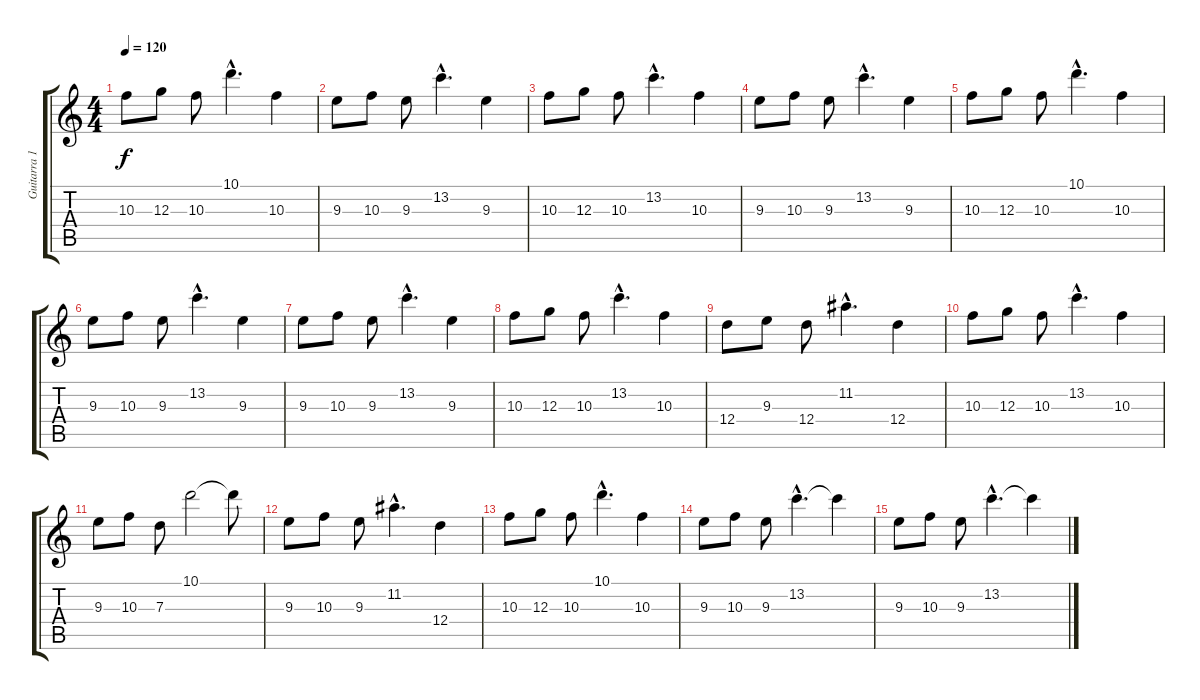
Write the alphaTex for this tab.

\track ("Guitarra 1" "Guitarra 1") {instrument overdrivenguitar}
\staff {score tabs}
\tuning (E4 B3 G3 D3 A2 E2) {hide}
\ts (4 4)
\tempo 120
\clef g2
\ks c
10.3.8{dy f volume 8 instrument acousticguitarsteel} 12.3.8{instrument acousticguitarsteel} 10.3.8{instrument acousticguitarsteel} 10.1{hac}.4{d instrument acousticguitarsteel} 10.3.4{instrument acousticguitarsteel} |
9.3.8{volume 8 instrument acousticguitarsteel} 10.3.8{instrument acousticguitarsteel} 9.3.8{instrument acousticguitarsteel} 13.2{hac}.4{d instrument acousticguitarsteel} 9.3.4{instrument acousticguitarsteel} |
10.3.8{volume 8 instrument acousticguitarsteel} 12.3.8{instrument acousticguitarsteel} 10.3.8{instrument acousticguitarsteel} 13.2{hac}.4{d instrument acousticguitarsteel} 10.3.4{instrument acousticguitarsteel} |
9.3.8{volume 8 instrument acousticguitarsteel} 10.3.8{instrument acousticguitarsteel} 9.3.8{instrument acousticguitarsteel} 13.2{hac}.4{d instrument acousticguitarsteel} 9.3.4{instrument acousticguitarsteel} |
10.3.8{volume 8 instrument acousticguitarsteel} 12.3.8{instrument acousticguitarsteel} 10.3.8{instrument acousticguitarsteel} 10.1{hac}.4{d instrument acousticguitarsteel} 10.3.4{instrument acousticguitarsteel} |
9.3.8{volume 8 instrument acousticguitarsteel} 10.3.8{instrument acousticguitarsteel} 9.3.8{instrument acousticguitarsteel} 13.2{hac}.4{d instrument acousticguitarsteel} 9.3.4{instrument acousticguitarsteel} |
9.3.8{volume 8 instrument acousticguitarsteel} 10.3.8{instrument acousticguitarsteel} 9.3.8{instrument acousticguitarsteel} 13.2{hac}.4{d instrument acousticguitarsteel} 9.3.4{instrument acousticguitarsteel} |
10.3.8{volume 8 instrument acousticguitarsteel} 12.3.8{instrument acousticguitarsteel} 10.3.8{instrument acousticguitarsteel} 13.2{hac}.4{d instrument acousticguitarsteel} 10.3.4{instrument acousticguitarsteel} |
12.4.8{instrument acousticguitarsteel} 9.3.8{instrument acousticguitarsteel} 12.4.8{instrument acousticguitarsteel} 11.2{hac}.4{d instrument acousticguitarsteel} 12.4.4{instrument acousticguitarsteel} |
10.3.8{volume 8 instrument acousticguitarsteel} 12.3.8{instrument acousticguitarsteel} 10.3.8{instrument acousticguitarsteel} 13.2{hac}.4{d instrument acousticguitarsteel} 10.3.4{instrument acousticguitarsteel} |
9.3.8{instrument acousticguitarsteel} 10.3.8{instrument acousticguitarsteel} 7.3.8{instrument acousticguitarsteel} 10.1.2{instrument acousticguitarsteel} 10.1{t}.8 |
9.3.8{instrument acousticguitarsteel} 10.3.8{instrument acousticguitarsteel} 9.3.8{instrument acousticguitarsteel} 11.2{hac}.4{d instrument acousticguitarsteel} 12.4.4{instrument acousticguitarsteel} |
10.3.8{instrument acousticguitarsteel} 12.3.8{instrument acousticguitarsteel} 10.3.8{instrument acousticguitarsteel} 10.1{hac}.4{d instrument acousticguitarsteel} 10.3.4{instrument acousticguitarsteel} |
9.3.8{volume 8 instrument acousticguitarsteel} 10.3.8{instrument acousticguitarsteel} 9.3.8{instrument acousticguitarsteel} 13.2{hac}.4{d instrument acousticguitarsteel} 13.2{t}.4{instrument acousticguitarsteel} |
9.3.8{volume 8 instrument acousticguitarsteel} 10.3.8{instrument acousticguitarsteel} 9.3.8{instrument acousticguitarsteel} 13.2{hac}.4{d instrument acousticguitarsteel} 13.2{t}.4{instrument acousticguitarsteel}
